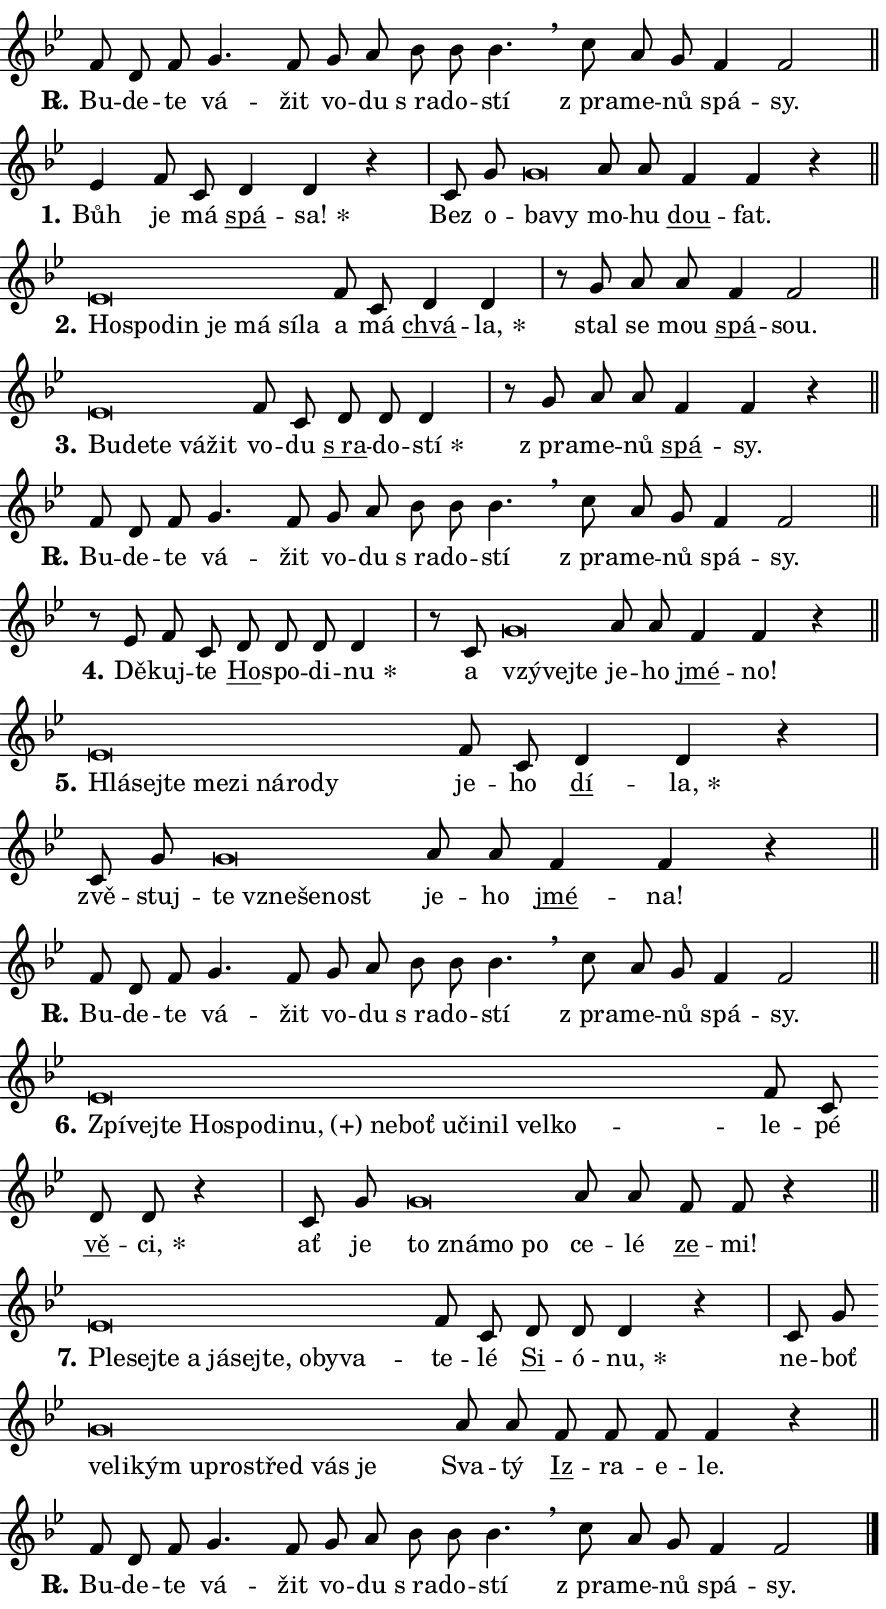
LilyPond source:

\version "2.24.0"
\header { tagline = "" }
\paper {
  indent = 0\cm
  top-margin = 0\cm
  right-margin = 0.13\cm % to fit lyric hyphens
  bottom-margin = 0\cm
  left-margin = 0\cm
  paper-width = 15\cm
  page-breaking = #ly:one-page-breaking
  system-system-spacing.basic-distance = #11
  score-system-spacing.basic-distance = #11
  ragged-last = ##f
}


%% Author: Thomas Morley
%% https://lists.gnu.org/archive/html/lilypond-user/2020-05/msg00002.html
#(define (line-position grob)
"Returns position of @var[grob} in current system:
   @code{'start}, if at first time-step
   @code{'end}, if at last time-step
   @code{'middle} otherwise
"
  (let* ((col (ly:item-get-column grob))
         (ln (ly:grob-object col 'left-neighbor))
         (rn (ly:grob-object col 'right-neighbor))
         (col-to-check-left (if (ly:grob? ln) ln col))
         (col-to-check-right (if (ly:grob? rn) rn col))
         (break-dir-left
           (and
             (ly:grob-property col-to-check-left 'non-musical #f)
             (ly:item-break-dir col-to-check-left)))
         (break-dir-right
           (and
             (ly:grob-property col-to-check-right 'non-musical #f)
             (ly:item-break-dir col-to-check-right))))
        (cond ((eqv? 1 break-dir-left) 'start)
              ((eqv? -1 break-dir-right) 'end)
              (else 'middle))))

#(define (tranparent-at-line-position vctor)
  (lambda (grob)
  "Relying on @code{line-position} select the relevant enry from @var{vctor}.
Used to determine transparency,"
    (case (line-position grob)
      ((end) (not (vector-ref vctor 0)))
      ((middle) (not (vector-ref vctor 1)))
      ((start) (not (vector-ref vctor 2))))))

noteHeadBreakVisibility =
#(define-music-function (break-visibility)(vector?)
"Makes @code{NoteHead}s transparent relying on @var{break-visibility}"
#{
  \override NoteHead.transparent =
    #(tranparent-at-line-position break-visibility)
#})

#(define delete-ledgers-for-transparent-note-heads
  (lambda (grob)
    "Reads whether a @code{NoteHead} is transparent.
If so this @code{NoteHead} is removed from @code{'note-heads} from
@var{grob}, which is supposed to be @code{LedgerLineSpanner}.
As a result ledgers are not printed for this @code{NoteHead}"
    (let* ((nhds-array (ly:grob-object grob 'note-heads))
           (nhds-list
             (if (ly:grob-array? nhds-array)
                 (ly:grob-array->list nhds-array)
                 '()))
           ;; Relies on the transparent-property being done before
           ;; Staff.LedgerLineSpanner.after-line-breaking is executed.
           ;; This is fragile ...
           (to-keep
             (remove
               (lambda (nhd)
                 (ly:grob-property nhd 'transparent #f))
               nhds-list)))
      ;; TODO find a better method to iterate over grob-arrays, similiar
      ;; to filter/remove etc for lists
      ;; For now rebuilt from scratch
      (set! (ly:grob-object grob 'note-heads)  '())
      (for-each
        (lambda (nhd)
          (ly:pointer-group-interface::add-grob grob 'note-heads nhd))
        to-keep))))

squashNotes = {
  \override NoteHead.X-extent = #'(-0.2 . 0.2)
  \override NoteHead.Y-extent = #'(-0.75 . 0)
  \override NoteHead.stencil =
    #(lambda (grob)
       (let ((pos (ly:grob-property grob 'staff-position)))
         (begin
           (if (< pos -7) (display "ERROR: Lower brevis then expected\n") (display ""))
           (if (<= pos -6) ly:text-interface::print ly:note-head::print))))
}
unSquashNotes = {
  \revert NoteHead.X-extent
  \revert NoteHead.Y-extent
  \revert NoteHead.stencil
}

hideNotes = \noteHeadBreakVisibility #begin-of-line-visible
unHideNotes = \noteHeadBreakVisibility #all-visible

% work-around for resetting accidentals
% https://lilypond.org/doc/v2.23/Documentation/notation/displaying-rhythms#unmetered-music
cadenzaMeasure = {
  \cadenzaOff
  \partial 1024 s1024
  \cadenzaOn
}

#(define-markup-command (accent layout props text) (markup?)
  "Underline accented syllable"
  (interpret-markup layout props
    #{\markup \override #'(offset . 4.3) \underline { #text }#}))

responsum = \markup \concat {
  "R" \hspace #-1.05 \path #0.1 #'((moveto 0 0.07) (lineto 0.9 0.8)) \hspace #0.05 "."
}

spaceSize = #0.6828661417322834 % exact space size for TeX Gyre Schola

\layout {
  \context {
    \Staff
    \remove "Time_signature_engraver"
    \override LedgerLineSpanner.after-line-breaking = #delete-ledgers-for-transparent-note-heads
  }
  \context {
    \Lyrics {
      \override LyricSpace.minimum-distance = \spaceSize
      \override LyricText.font-name = #"TeX Gyre Schola"
      \override LyricText.font-size = 1
      \override StanzaNumber.font-name = #"TeX Gyre Schola Bold"
      \override StanzaNumber.font-size = 1
    }
  }
  \context {
    \Score 
    \override NoteHead.text =
      #(lambda (grob) 
        (let ((pos (ly:grob-property grob 'staff-position)))
          #{\markup {
            \combine
              \halign #-0.55 \raise #(if (= pos -6) 0 0.5) \override #'(thickness . 2) \draw-line #'(3.2 . 0)
              \musicglyph "noteheads.sM1"
          }#}))
  }
}

% magnetic-lyrics.ily
%
%   written by
%     Jean Abou Samra <jean@abou-samra.fr>
%     Werner Lemberg <wl@gnu.org>
%
%   adapted by
%     Jiri Hon <jiri.hon@gmail.com>
%
% Version 2022-Apr-15

% https://www.mail-archive.com/lilypond-user@gnu.org/msg149350.html

#(define (Left_hyphen_pointer_engraver context)
   "Collect syllable-hyphen-syllable occurrences in lyrics and store
them in properties.  This engraver only looks to the left.  For
example, if the lyrics input is @code{foo -- bar}, it does the
following.

@itemize @bullet
@item
Set the @code{text} property of the @code{LyricHyphen} grob between
@q{foo} and @q{bar} to @code{foo}.

@item
Set the @code{left-hyphen} property of the @code{LyricText} grob with
text @q{foo} to the @code{LyricHyphen} grob between @q{foo} and
@q{bar}.
@end itemize

Use this auxiliary engraver in combination with the
@code{lyric-@/text::@/apply-@/magnetic-@/offset!} hook."
   (let ((hyphen #f)
         (text #f))
     (make-engraver
      (acknowledgers
       ((lyric-syllable-interface engraver grob source-engraver)
        (set! text grob)))
      (end-acknowledgers
       ((lyric-hyphen-interface engraver grob source-engraver)
        ;(when (not (grob::has-interface grob 'lyric-space-interface))
          (set! hyphen grob)));)
      ((stop-translation-timestep engraver)
       (when (and text hyphen)
         (ly:grob-set-object! text 'left-hyphen hyphen))
       (set! text #f)
       (set! hyphen #f)))))

#(define (lyric-text::apply-magnetic-offset! grob)
   "If the space between two syllables is less than the value in
property @code{LyricText@/.details@/.squash-threshold}, move the right
syllable to the left so that it gets concatenated with the left
syllable.

Use this function as a hook for
@code{LyricText@/.after-@/line-@/breaking} if the
@code{Left_@/hyphen_@/pointer_@/engraver} is active."
   (let ((hyphen (ly:grob-object grob 'left-hyphen #f)))
     (when hyphen
       (let ((left-text (ly:spanner-bound hyphen LEFT)))
         (when (grob::has-interface left-text 'lyric-syllable-interface)
           (let* ((common (ly:grob-common-refpoint grob left-text X))
                  (this-x-ext (ly:grob-extent grob common X))
                  (left-x-ext
                   (begin
                     ;; Trigger magnetism for left-text.
                     (ly:grob-property left-text 'after-line-breaking)
                     (ly:grob-extent left-text common X)))
                  ;; `delta` is the gap width between two syllables.
                  (delta (- (interval-start this-x-ext)
                            (interval-end left-x-ext)))
                  (details (ly:grob-property grob 'details))
                  (threshold (assoc-get 'squash-threshold details 0.2)))
             (when (< delta threshold)
               (let* (;; We have to manipulate the input text so that
                      ;; ligatures crossing syllable boundaries are not
                      ;; disabled.  For languages based on the Latin
                      ;; script this is essentially a beautification.
                      ;; However, for non-Western scripts it can be a
                      ;; necessity.
                      (lt (ly:grob-property left-text 'text))
                      (rt (ly:grob-property grob 'text))
                      (is-space (grob::has-interface hyphen 'lyric-space-interface))
                      (space (if is-space " " ""))
                      (extra-delta (if is-space spaceSize 0))
                      ;; Append new syllable.
                      (ltrt-space (if (and (string? lt) (string? rt))
                                (string-append lt space rt)
                                (make-concat-markup (list lt space rt))))
                      ;; Right-align `ltrt` to the right side.
                      (ltrt-space-markup (grob-interpret-markup
                               grob
                               (make-translate-markup
                                (cons (interval-length this-x-ext) 0)
                                (make-right-align-markup ltrt-space)))))
                 (begin
                   ;; Don't print `left-text`.
                   (ly:grob-set-property! left-text 'stencil #f)
                   ;; Set text and stencil (which holds all collected
                   ;; syllables so far) and shift it to the left.
                   (ly:grob-set-property! grob 'text ltrt-space)
                   (ly:grob-set-property! grob 'stencil ltrt-space-markup)
                   (ly:grob-translate-axis! grob (- (- delta extra-delta)) X))))))))))


#(define (lyric-hyphen::displace-bounds-first grob)
   ;; Make very sure this callback isn't triggered too early.
   (let ((left (ly:spanner-bound grob LEFT))
         (right (ly:spanner-bound grob RIGHT)))
     (ly:grob-property left 'after-line-breaking)
     (ly:grob-property right 'after-line-breaking)
     (ly:lyric-hyphen::print grob)))

squashThreshold = #0.4

\layout {
  \context {
    \Lyrics
    \consists #Left_hyphen_pointer_engraver
    \override LyricText.after-line-breaking =
      #lyric-text::apply-magnetic-offset!
    \override LyricHyphen.stencil = #lyric-hyphen::displace-bounds-first
    \override LyricText.details.squash-threshold = \squashThreshold
    \override LyricHyphen.minimum-distance = 0
    \override LyricHyphen.minimum-length = \squashThreshold
  }
}

squashText = \override LyricText.details.squash-threshold = 9999
unSquashText = \override LyricText.details.squash-threshold = \squashThreshold

leftText = \override LyricText.self-alignment-X = #LEFT
unLeftText = \revert LyricText.self-alignment-X

starOffset = #(lambda (grob) 
                (let ((x_offset (ly:self-alignment-interface::aligned-on-x-parent grob)))
                  (if (= x_offset 0) 0 (+ x_offset 1.2))))

star = #(define-music-function (syllable)(string?)
"Append star separator at the end of a syllable"
#{
  \once \override LyricText.X-offset = #starOffset
  \lyricmode { \markup {
    #syllable
    \override #'((font-name . "TeX Gyre Schola Bold")) \hspace #0.2 \lower #0.65 \larger "*"
  } }
#})

starAccent = #(define-music-function (syllable)(string?)
"Append star separator at the end of a syllable and make accent"
#{
  \once \override LyricText.X-offset = #starOffset
  \lyricmode { \markup {
    \accent #syllable
    \override #'((font-name . "TeX Gyre Schola Bold")) \hspace #0.2 \lower #0.65 \larger "*"
  } }
#})

breath = #(define-music-function (syllable)(string?)
"Append breathing indicator at the end of a syllable"
#{
  \lyricmode { \markup { #syllable "+" } }
#})

optionalBreath = #(define-music-function (syllable)(string?)
"Append optional breathing indicator at the end of a syllable"
#{
  \lyricmode { \markup { #syllable "(+)" } }
#})


\score {
    <<
        \new Voice = "melody" { \cadenzaOn \key bes \major \relative { f'8 d f g4. f8 \bar "" g a \bar "" bes bes bes4. \breathe \bar "" c8 a g \bar "" f4 f2 \cadenzaMeasure \bar "||" \break } }
        \new Lyrics \lyricsto "melody" { \lyricmode { \set stanza = \responsum
Bu -- de -- te vá -- žit vo -- du "s ra" -- do -- stí "z pra" -- me -- nů spá -- sy. } }
    >>
    \layout {}
}

\score {
    <<
        \new Voice = "melody" { \cadenzaOn \key bes \major \relative { es'4 f8 c \bar "" d4 d r \cadenzaMeasure \bar "|" c8 g' \bar "" \squashNotes g\breve*1/16 \hideNotes \breve*1/16 \bar "" \unHideNotes \unSquashNotes a8 a \bar "" f4 f r \cadenzaMeasure \bar "||" \break } }
        \new Lyrics \lyricsto "melody" { \lyricmode { \set stanza = "1."
Bůh je má \markup \accent spá -- \star sa! Bez o -- \leftText ba -- \squashText vy \unLeftText \unSquashText mo -- hu \markup \accent dou -- fat. } }
    >>
    \layout {}
}

\score {
    <<
        \new Voice = "melody" { \cadenzaOn \key bes \major \relative { \squashNotes es'\breve*1/16 \hideNotes \breve*1/16 \bar "" \breve*1/16 \bar "" \breve*1/16 \bar "" \breve*1/16 \bar "" \breve*1/16 \breve*1/16 \bar "" \unHideNotes \unSquashNotes f8 c \bar "" d4 d \cadenzaMeasure \bar "|" r8 g a8 a \bar "" f4 f2 \cadenzaMeasure \bar "||" \break } }
        \new Lyrics \lyricsto "melody" { \lyricmode { \set stanza = "2."
\leftText Ho -- \squashText spo -- din je má sí -- la \unLeftText \unSquashText a má \markup \accent chvá -- \star la, stal se mou \markup \accent spá -- sou. } }
    >>
    \layout {}
}

\score {
    <<
        \new Voice = "melody" { \cadenzaOn \key bes \major \relative { \squashNotes es'\breve*1/16 \hideNotes \breve*1/16 \bar "" \breve*1/16 \bar "" \breve*1/16 \breve*1/16 \bar "" \unHideNotes \unSquashNotes f8 c \bar "" d d d4 \cadenzaMeasure \bar "|" r8 g a a \bar "" f4 f r \cadenzaMeasure \bar "||" \break } }
        \new Lyrics \lyricsto "melody" { \lyricmode { \set stanza = "3."
\leftText Bu -- \squashText de -- te vá -- žit \unLeftText \unSquashText vo -- du \markup \accent "s ra" -- do -- \star stí "z pra" -- me -- nů \markup \accent spá -- sy. } }
    >>
    \layout {}
}

\score {
    <<
        \new Voice = "melody" { \cadenzaOn \key bes \major \relative { f'8 d f g4. f8 \bar "" g a \bar "" bes bes bes4. \breathe \bar "" c8 a g \bar "" f4 f2 \cadenzaMeasure \bar "||" \break } }
        \new Lyrics \lyricsto "melody" { \lyricmode { \set stanza = \responsum
Bu -- de -- te vá -- žit vo -- du "s ra" -- do -- stí "z pra" -- me -- nů spá -- sy. } }
    >>
    \layout {}
}

\score {
    <<
        \new Voice = "melody" { \cadenzaOn \key bes \major \relative { r8 es' f c \bar "" d d d d4 \cadenzaMeasure \bar "|" r8 c8 \squashNotes g'\breve*1/16 \hideNotes \breve*1/16 \breve*1/16 \bar "" \unHideNotes \unSquashNotes a8 a \bar "" f4 f r \cadenzaMeasure \bar "||" \break } }
        \new Lyrics \lyricsto "melody" { \lyricmode { \set stanza = "4."
Dě -- kuj -- te \markup \accent Ho -- spo -- di -- \star nu a \leftText vzý -- \squashText vej -- te \unLeftText \unSquashText je -- ho \markup \accent jmé -- no! } }
    >>
    \layout {}
}

\score {
    <<
        \new Voice = "melody" { \cadenzaOn \key bes \major \relative { \squashNotes es'\breve*1/16 \hideNotes \breve*1/16 \bar "" \breve*1/16 \bar "" \breve*1/16 \bar "" \breve*1/16 \bar "" \breve*1/16 \bar "" \breve*1/16 \breve*1/16 \bar "" \unHideNotes \unSquashNotes f8 c \bar "" d4 d r \cadenzaMeasure \bar "|" c8 g' \bar "" \squashNotes g\breve*1/16 \hideNotes \breve*1/16 \bar "" \breve*1/16 \breve*1/16 \bar "" \unHideNotes \unSquashNotes a8 a \bar "" f4 f r \cadenzaMeasure \bar "||" \break } }
        \new Lyrics \lyricsto "melody" { \lyricmode { \set stanza = "5."
\leftText Hlá -- \squashText sej -- te me -- zi ná -- ro -- dy \unLeftText \unSquashText je -- ho \markup \accent dí -- \star la, zvě -- stuj -- \leftText te \squashText vzne -- še -- nost \unLeftText \unSquashText je -- ho \markup \accent jmé -- na! } }
    >>
    \layout {}
}

\score {
    <<
        \new Voice = "melody" { \cadenzaOn \key bes \major \relative { f'8 d f g4. f8 \bar "" g a \bar "" bes bes bes4. \breathe \bar "" c8 a g \bar "" f4 f2 \cadenzaMeasure \bar "||" \break } }
        \new Lyrics \lyricsto "melody" { \lyricmode { \set stanza = \responsum
Bu -- de -- te vá -- žit vo -- du "s ra" -- do -- stí "z pra" -- me -- nů spá -- sy. } }
    >>
    \layout {}
}

\score {
    <<
        \new Voice = "melody" { \cadenzaOn \key bes \major \relative { \squashNotes es'\breve*1/16 \hideNotes \breve*1/16 \bar "" \breve*1/16 \bar "" \breve*1/16 \bar "" \breve*1/16 \bar "" \breve*1/16 \bar "" \breve*1/16 \bar "" \breve*1/16 \bar "" \breve*1/16 \bar "" \breve*1/16 \bar "" \breve*1/16 \bar "" \breve*1/16 \bar "" \breve*1/16 \breve*1/16 \bar "" \unHideNotes \unSquashNotes f8 c \bar "" d d r4 \cadenzaMeasure \bar "|" c8 g' \bar "" \squashNotes g\breve*1/16 \hideNotes \breve*1/16 \bar "" \breve*1/16 \breve*1/16 \bar "" \unHideNotes \unSquashNotes a8 a \bar "" f f r4 \cadenzaMeasure \bar "||" \break } }
        \new Lyrics \lyricsto "melody" { \lyricmode { \set stanza = "6."
\leftText Zpí -- \squashText vej -- te Ho -- spo -- di -- \optionalBreath nu, ne -- boť u -- či -- nil vel -- ko -- \unLeftText \unSquashText le -- pé \markup \accent vě -- \star ci, ať je \leftText to \squashText zná -- mo po \unLeftText \unSquashText ce -- lé \markup \accent ze -- mi! } }
    >>
    \layout {}
}

\score {
    <<
        \new Voice = "melody" { \cadenzaOn \key bes \major \relative { \squashNotes es'\breve*1/16 \hideNotes \breve*1/16 \bar "" \breve*1/16 \bar "" \breve*1/16 \bar "" \breve*1/16 \bar "" \breve*1/16 \bar "" \breve*1/16 \bar "" \breve*1/16 \bar "" \breve*1/16 \breve*1/16 \bar "" \unHideNotes \unSquashNotes f8 c \bar "" d d d4 r \cadenzaMeasure \bar "|" c8 g' \bar "" \squashNotes g\breve*1/16 \hideNotes \breve*1/16 \bar "" \breve*1/16 \bar "" \breve*1/16 \bar "" \breve*1/16 \bar "" \breve*1/16 \bar "" \breve*1/16 \breve*1/16 \bar "" \unHideNotes \unSquashNotes a8 a \bar "" f f f f4 r \cadenzaMeasure \bar "||" \break } }
        \new Lyrics \lyricsto "melody" { \lyricmode { \set stanza = "7."
\leftText Ple -- \squashText sej -- te a já -- sej -- te, o -- by -- va -- \unLeftText \unSquashText te -- lé \markup \accent Si -- ó -- \star nu, ne -- boť \leftText ve -- \squashText li -- kým u -- pro -- střed vás je \unLeftText \unSquashText Sva -- tý \markup \accent Iz -- ra -- e -- le. } }
    >>
    \layout {}
}

\score {
    <<
        \new Voice = "melody" { \cadenzaOn \key bes \major \relative { f'8 d f g4. f8 \bar "" g a \bar "" bes bes bes4. \breathe \bar "" c8 a g \bar "" f4 f2 \cadenzaMeasure \bar "||" \break } \bar "|." }
        \new Lyrics \lyricsto "melody" { \lyricmode { \set stanza = \responsum
Bu -- de -- te vá -- žit vo -- du "s ra" -- do -- stí "z pra" -- me -- nů spá -- sy. } }
    >>
    \layout {}
}
